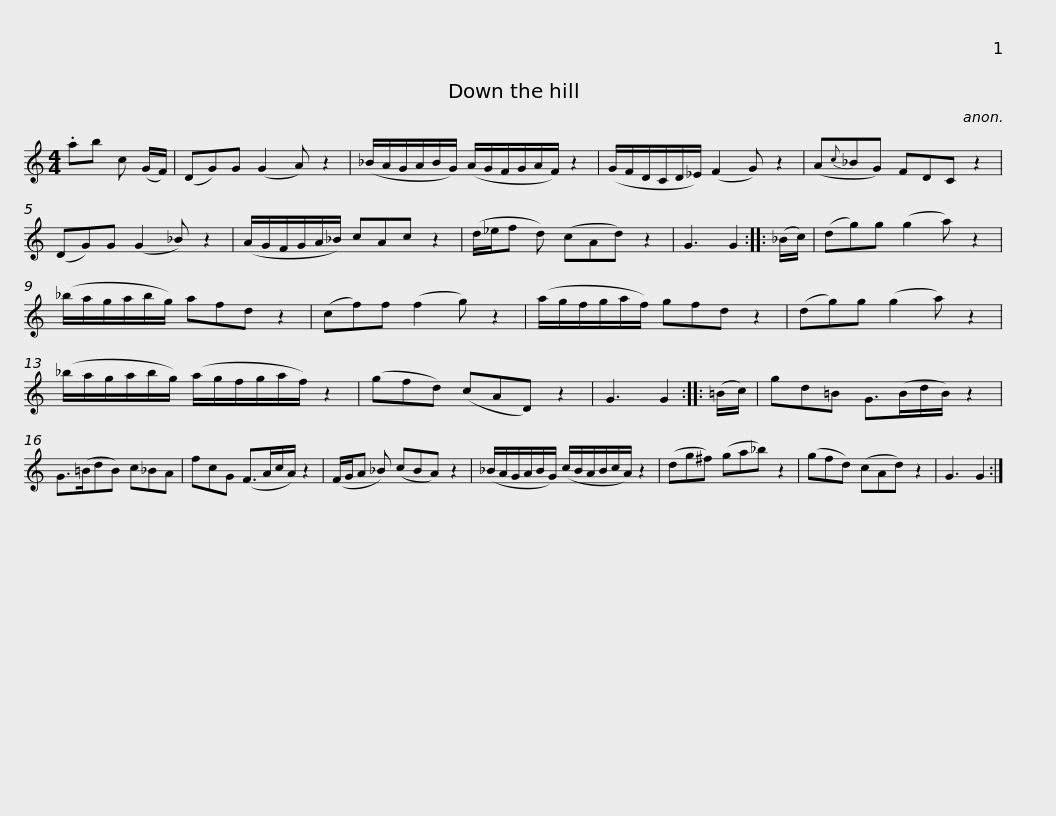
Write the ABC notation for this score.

X:1
L:1/8
M:4/4
I:linebreak $
K:C
V:1 treble
V:1
 .ab c (G/F/) | (DG)G (G2 A) z2 | (_B/A/G/A/B/G/) (A/G/F/G/A/F/) z2 | (G/F/D/C/D/_E/) (F2 G) z2 | (A{c}_BG) FDC z2 |$ %5
 (DG)G (G2 _B) z2 | (A/G/F/G/A/_B/) cAc z2 | (d/_e/f d) (cAd) z2 | G3 G2 :: (_B/c/) | %10
 (dg)g (g2 a) z2 |$ (_b/a/g/a/b/g/) afd z2 | (cf)f (f2 g) z2 | (a/g/f/g/a/f/) gfd z2 | (dg)g (g2 a) z2 |$ %15
 (_b/a/g/a/b/g/) (a/g/f/g/a/f/) z2 | (gfd) (cAD) z2 | G3 G2 :: (=B/c/) | gd=B G>(Bd/B/) z2 |$ %20
 G>(=BdB) c_BA | fcG (F>Ac/A/) z2 | (F/G/A _B) (cBA) z2 | (_B/A/G/A/B/G/) (c/B/A/B/c/A/) z2 | (dg^f) (ga_b) z2 |$ %25
 (gfd) (cAd) z2 | G3 G2 :| %27
